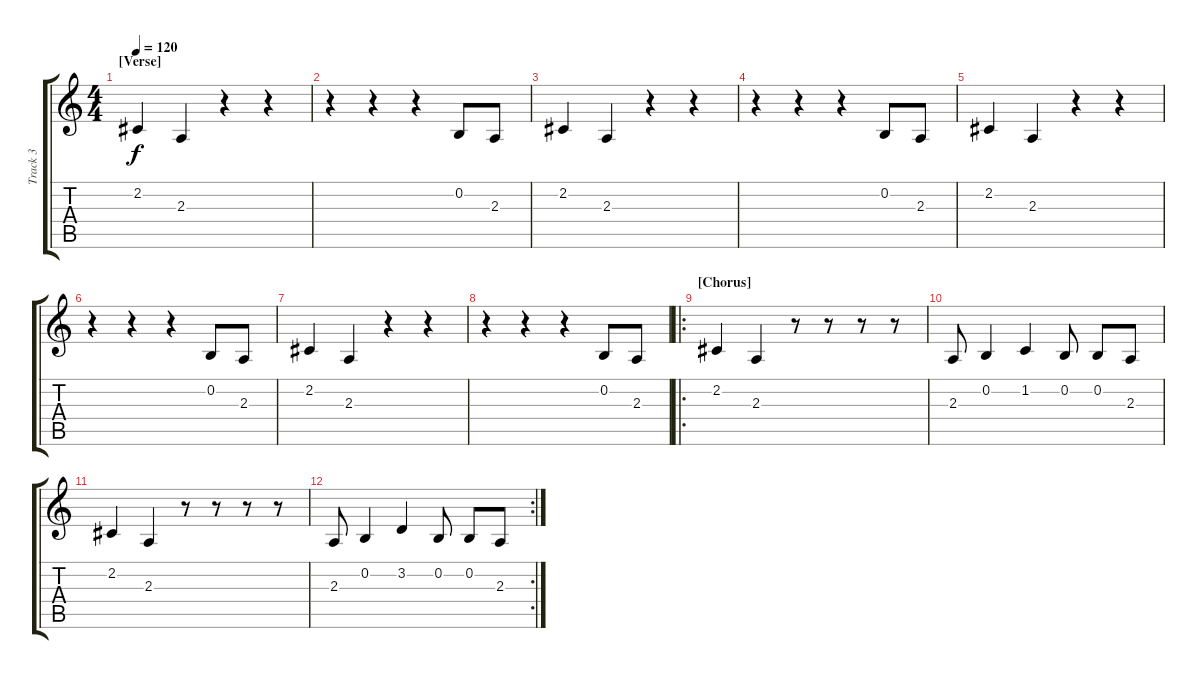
\track ("Track 3" "Track 3") {instrument clarinet}
\staff {score tabs}
\tuning (E4 B3 G3 D3 A2 E2) {hide}
\ts (4 4)
\section ("" "[Verse]")
\tempo 120
\clef g2
\ks c
2.2.4{dy f} 2.3.4 r.4 r.4 |
r.4 r.4 r.4 0.2.8 2.3.8 |
2.2.4 2.3.4 r.4 r.4 |
r.4 r.4 r.4 0.2.8 2.3.8 |
2.2.4 2.3.4 r.4 r.4 |
r.4 r.4 r.4 0.2.8 2.3.8 |
2.2.4 2.3.4 r.4 r.4 |
r.4 r.4 r.4 0.2.8 2.3.8 |
\ro
\section ("" "[Chorus]")
2.2.4 2.3.4 r.8 r.8 r.8 r.8 |
2.3.8 0.2.4 1.2.4 0.2.8 0.2.8 2.3.8 |
2.2.4 2.3.4 r.8 r.8 r.8 r.8 |
\rc 2
2.3.8 0.2.4 3.2.4 0.2.8 0.2.8 2.3.8
